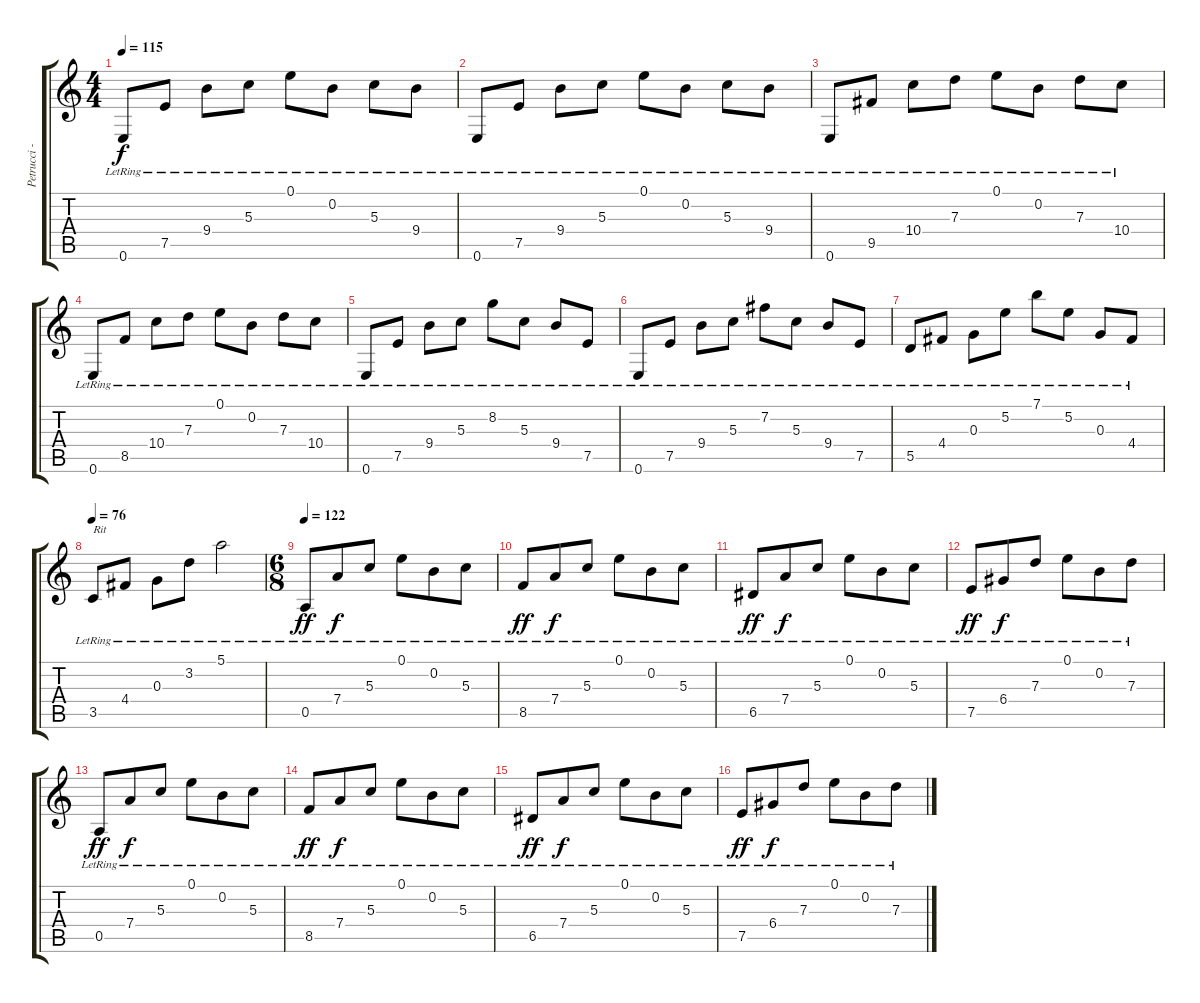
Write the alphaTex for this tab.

\track ("Petrucci - Nylon Acoustic" "Petrucci -") {instrument acousticguitarnylon}
\staff {score tabs}
\tuning (E4 B3 G3 D3 A2 E2) {hide}
\ts (4 4)
\tempo 115
\clef g2
\ks c
0.6{lr}.8{dy f instrument acousticguitarnylon} 7.5{lr}.8 9.4{lr}.8 5.3{lr}.8 0.1{lr}.8 0.2{lr}.8 5.3{lr}.8 9.4{lr}.8 |
0.6{lr}.8 7.5{lr}.8 9.4{lr}.8 5.3{lr}.8 0.1{lr}.8 0.2{lr}.8 5.3{lr}.8 9.4{lr}.8 |
0.6{lr}.8 9.5{lr}.8 10.4{lr}.8 7.3{lr}.8 0.1{lr}.8 0.2{lr}.8 7.3{lr}.8 10.4{lr}.8 |
0.6{lr}.8 8.5{lr}.8 10.4{lr}.8 7.3{lr}.8 0.1{lr}.8 0.2{lr}.8 7.3{lr}.8 10.4{lr}.8 |
0.6{lr}.8 7.5{lr}.8 9.4{lr}.8 5.3{lr}.8 8.2{lr}.8 5.3{lr}.8 9.4{lr}.8 7.5{lr}.8 |
0.6{lr}.8 7.5{lr}.8 9.4{lr}.8 5.3{lr}.8 7.2{lr}.8 5.3{lr}.8 9.4{lr}.8 7.5{lr}.8 |
5.5{lr}.8 4.4{lr}.8 0.3{lr}.8 5.2{lr}.8 7.1{lr}.8 5.2{lr}.8 0.3{lr}.8 4.4{lr}.8 |
\tempo 76
3.5{lr}.8{txt "Rit"} 4.4{lr}.8 0.3{lr}.8 3.2{lr}.8 5.1{lr}.2 |
\ts (6 8)
\tempo 122
0.5{lr}.8{dy ff} 7.4{lr}.8{dy f} 5.3{lr}.8 0.1{lr}.8 0.2{lr}.8 5.3{lr}.8 |
8.5{lr}.8{dy ff} 7.4{lr}.8{dy f} 5.3{lr}.8 0.1{lr}.8 0.2{lr}.8 5.3{lr}.8 |
6.5{lr}.8{dy ff} 7.4{lr}.8{dy f} 5.3{lr}.8 0.1{lr}.8 0.2{lr}.8 5.3{lr}.8 |
7.5{lr}.8{dy ff} 6.4{lr}.8{dy f} 7.3{lr}.8 0.1{lr}.8 0.2{lr}.8 7.3{lr}.8 |
0.5{lr}.8{dy ff} 7.4{lr}.8{dy f} 5.3{lr}.8 0.1{lr}.8 0.2{lr}.8 5.3{lr}.8 |
8.5{lr}.8{dy ff} 7.4{lr}.8{dy f} 5.3{lr}.8 0.1{lr}.8 0.2{lr}.8 5.3{lr}.8 |
6.5{lr}.8{dy ff} 7.4{lr}.8{dy f} 5.3{lr}.8 0.1{lr}.8 0.2{lr}.8 5.3{lr}.8 |
7.5{lr}.8{dy ff} 6.4{lr}.8{dy f} 7.3{lr}.8 0.1{lr}.8 0.2{lr}.8 7.3{lr}.8
